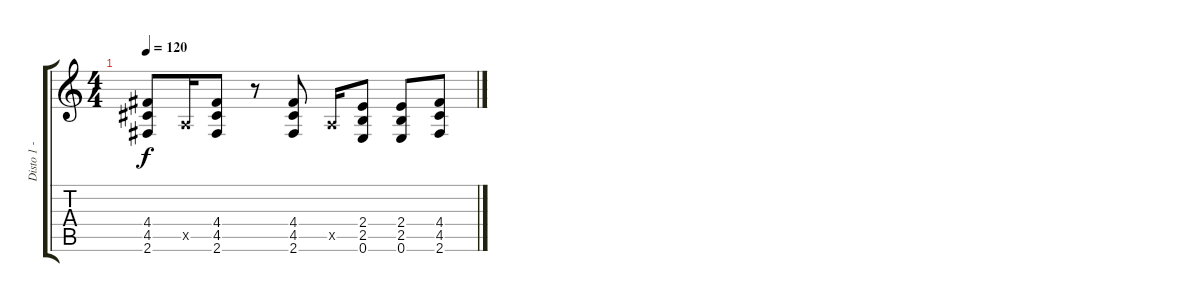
\track ("Disto 1 - Right" "Disto 1 - ") {instrument distortionguitar}
\staff {score tabs}
\tuning (E4 B3 G3 D3 A2 E2) {hide}
\ts (4 4)
\tempo 120
\clef g2
\ks c
(4.4 4.5 2.6).8{dy f volume 0} 0.5{x}.16 (4.4 4.5 2.6).8 r.8 (4.4 4.5 2.6).8 0.5{x}.16 (2.4 2.5 0.6).8 (2.4 2.5 0.6).8 (4.4 4.5 2.6).8
